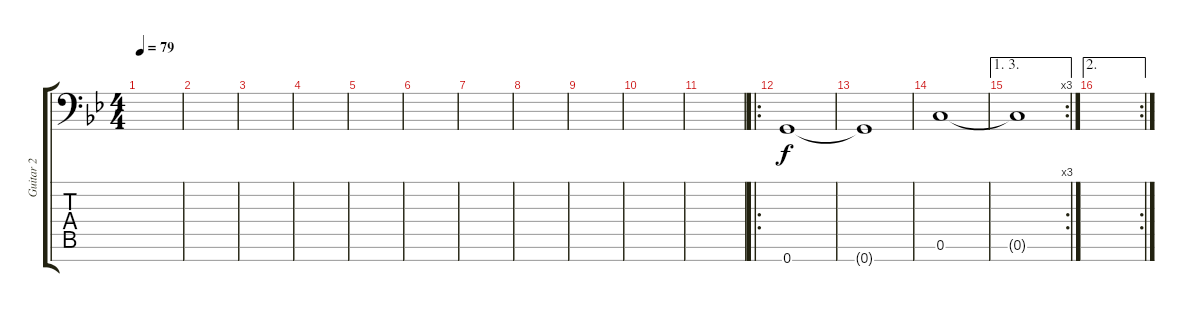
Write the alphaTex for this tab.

\track ("Guitar 2" "Guitar 2") {instrument distortionguitar}
\staff {score tabs}
\tuning (E4 C4 G3 C3 G2 C2 G1) {hide}
\ts (4 4)
\tempo 79
\clef f4
\ks gminor
|
|
|
|
|
|
|
|
|
|
|
\ro
0.7.1 |
0.7{t}.1 |
0.6.1 |
\ae (1 3)
\rc 3
0.6{t}.1 |
\ae 2
\rc 2
